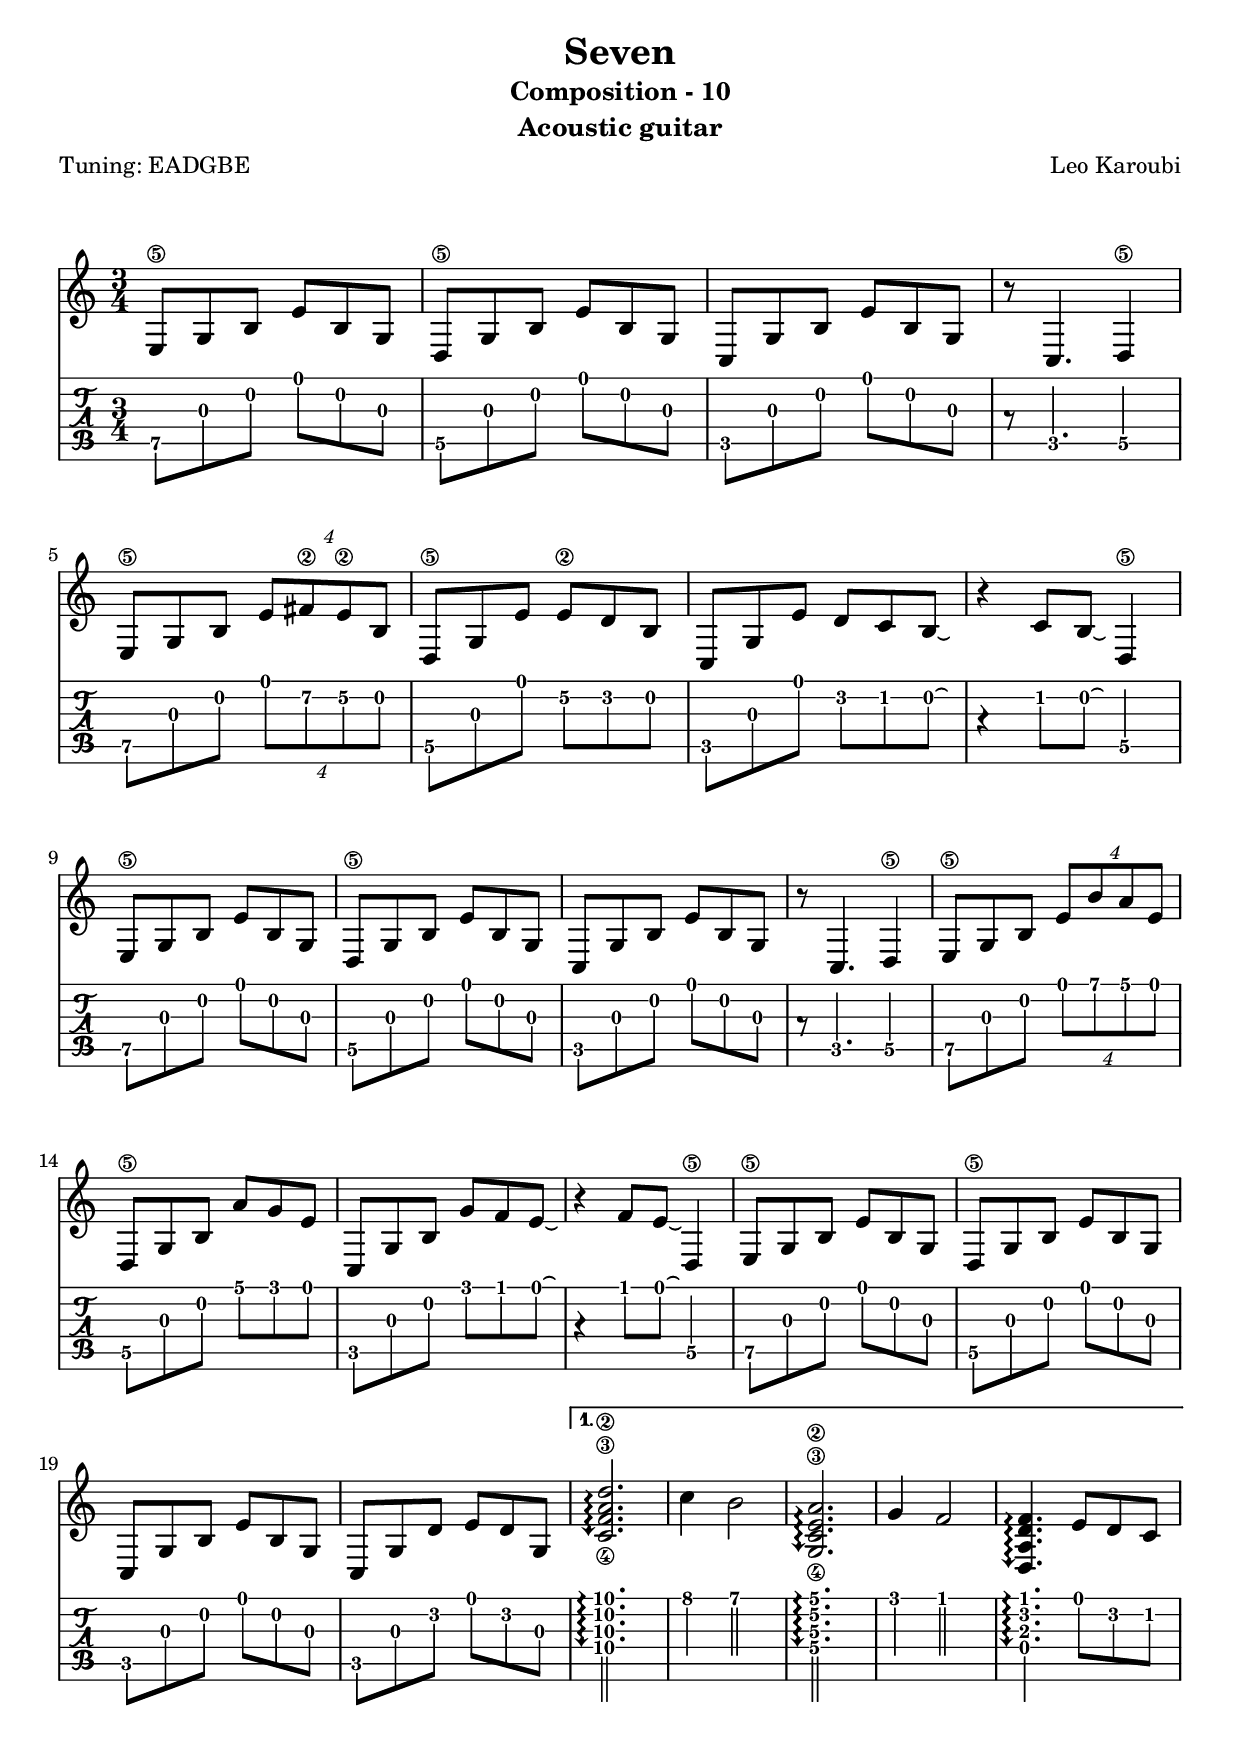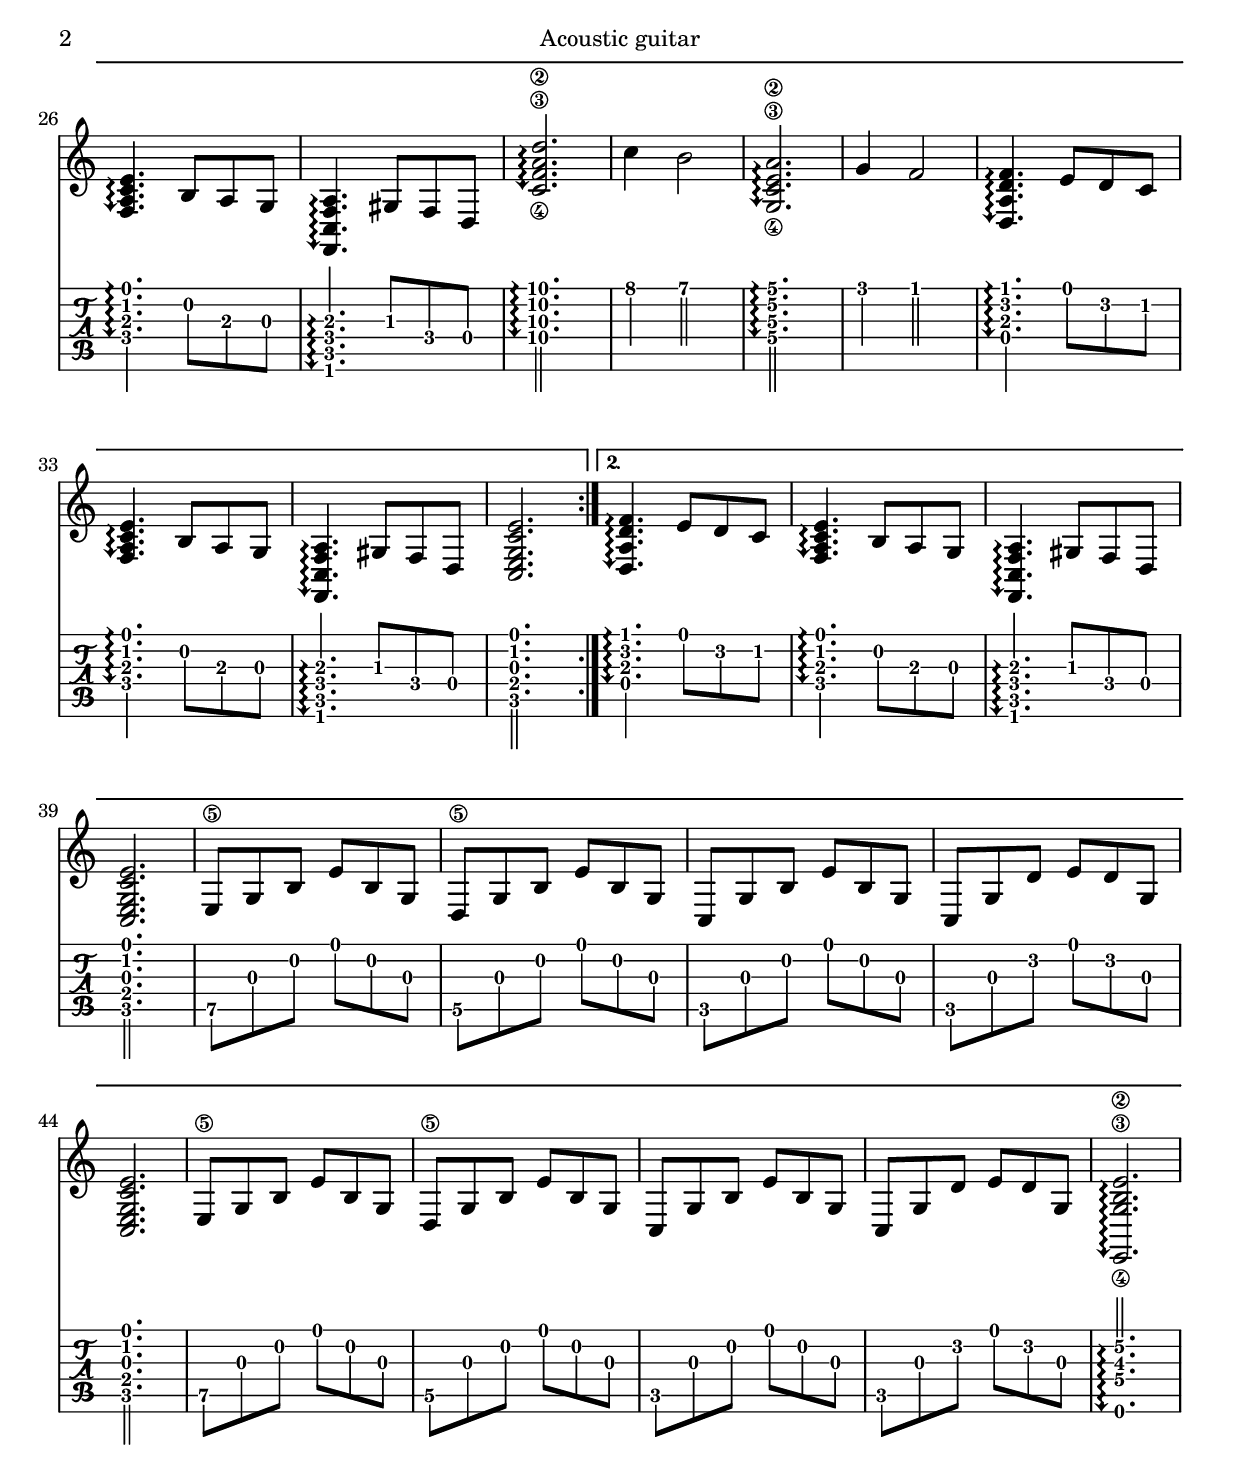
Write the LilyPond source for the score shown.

\version "2.22.1"
\include "english.ly"
\header {
  title = "Seven"
  subtitle = "Composition - 10"
  instrument = "Acoustic guitar"
  meter = "Tuning: EADGBE"
  arranger = "Leo Karoubi"
  % composer = "Leo Karoubi"
}

\layout { 
  indent = 0.0\cm 
  #(layout-set-staff-size 21)
  \context {
    \Score
    \override Glissando.thickness = #3
    \override Glissando.style = #'trill
    \override SpacingSpanner.common-shortest-duration = #(ly:make-moment 1/16)
  }
}

\markup { 
  \vspace #1
}

timeSign = 3/4
harmTwelveMarkup = \harmonic -\markup { \center-align \abs-fontsize #8 { harm .12 }}
harmSevenMarkup = \harmonic -\markup { \center-align \abs-fontsize #8 { harm .7 }}

rallentendo = -\markup { \abs-fontsize #10 { rallentendo }}

intro = {
    e8\5[ g b] e'[ b g] |
    d8\5[ g b] e'[ b g] |
    c8[ g b] e'[ b g] |
    r8 c4. d4\5 |

    e8\5[ g b] \tuplet 4/3 { e' f-sharp'\2 e'\2 b } |
    d8\5[ g e'] e'\2[ d' b] |
    c8[ g e'] d'[ c' b\laissezVibrer] |
    r4 c'8[ b\laissezVibrer] d4\5 |

    e8\5[ g b] e'[ b g] |
    d8\5[ g b] e'[ b g] |
    c8[ g b] e'[ b g] |
    r8 c4. d4\5 |

    e8\5[ g b] \tuplet 4/3 { e' b' a' e'} |
    d8\5[ g b] a'8[ g' e'] |
    c8[ g b] g'8[ f' e'\laissezVibrer] |
    r4 f'8[ e'\laissezVibrer] d4\5 |

    e8\5[ g b] e'[ b g] |
    d8\5[ g b] e'[ b g] |
    c8[ g b] e'[ b g] |

    c8[ g d'] e'[ d' g] |
}

main = {
    \arpeggioArrowDown<c'\4 f'\3 a'\2 d''>2.\arpeggio |
    c''4 b'2 |
    \arpeggioArrowDown<g\4 c'\3 e'\2 a'>2.\arpeggio |
    g'4 f'2 |
    \arpeggioArrowDown<d a d' f'>4.\arpeggio e'8[ d' c'] |
    \arpeggioArrowDown<f a c' e'>4.\arpeggio b 8[ a g] |
    \arpeggioArrowDown<f, c f a>4.\arpeggio g-sharp8[ f d] |

    \arpeggioArrowDown<c'\4 f'\3 a'\2 d''>2.\arpeggio |
    c''4 b'2 |
    \arpeggioArrowDown<g\4 c'\3 e'\2 a'>2.\arpeggio |
    g'4 f'2 |
    \arpeggioArrowDown<d a d' f'>4.\arpeggio e'8[ d' c'] |
    \arpeggioArrowDown<f a c' e'>4.\arpeggio b 8[ a g] |
    \arpeggioArrowDown<f, c f a>4.\arpeggio g-sharp8[ f d] |

    \arpeggioArrowDown<c e g c' e'>2.
}

outro = {
    \arpeggioArrowDown<d a d' f'>4.\arpeggio e'8[ d' c'] |
    \arpeggioArrowDown<f a c' e'>4.\arpeggio b 8[ a g] |
    \arpeggioArrowDown<f, c f a>4.\arpeggio g-sharp8[ f d] |
    \arpeggioArrowDown<c e g c' e'>2.

    e8\5[ g b] e'[ b g] |
    d8\5[ g b] e'[ b g] |
    c8[ g b] e'[ b g] |
    c8[ g d'] e'[ d' g] |
    \arpeggioArrowDown<c e g c' e'>2.

    e8\5[ g b] e'[ b g] |
    d8\5[ g b] e'[ b g] |
    c8[ g b] e'[ b g] |
    c8[ g d'] e'[ d' g] |
    \arpeggioArrowDown<e, g\4 b\3 e'\2>2.\arpeggio |
}

full_part = {
    \repeat volta 2 {
      \intro
    }
    \alternative {
      { \main }
      { \outro }
    }
}

\score {
    <<
    \new Staff {
        \clef "G"
        \time \timeSign
        \full_part
    }
    \new TabStaff {
        \set TabStaff.minimumFret = #0
        \time \timeSign
        \tabFullNotation
        \full_part
    }
    >>
}
